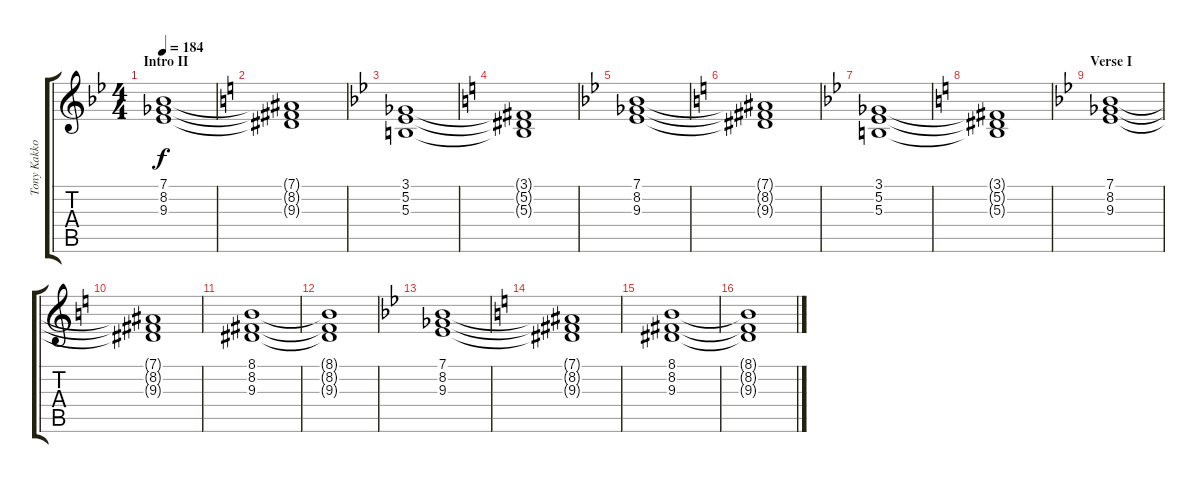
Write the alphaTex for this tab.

\track ("Tony Kakko - Keyboards II" "Tony Kakko") {instrument stringensemble1}
\staff {score tabs}
\tuning (Eb4 Bb3 Gb3 Db3 Ab2 Eb2) {hide}
\ts (4 4)
\section ("" "Intro II")
\tempo 184
\clef g2
\ks gminor
(7.1 8.2 9.3).1{dy f} |
\ks c
(7.1{t} 8.2{t} 9.3{t}).1 |
\ks gminor
(3.1 5.2 5.3).1 |
\ks c
(3.1{t} 5.2{t} 5.3{t}).1 |
\ks gminor
(7.1 8.2 9.3).1 |
\ks c
(7.1{t} 8.2{t} 9.3{t}).1 |
\ks gminor
(3.1 5.2 5.3).1 |
\ks c
(3.1{t} 5.2{t} 5.3{t}).1 |
\section ("" "Verse I")
\ks gminor
(7.1 8.2 9.3).1 |
\ks c
(7.1{t} 8.2{t} 9.3{t}).1 |
(8.1 8.2 9.3).1 |
(8.1{t} 8.2{t} 9.3{t}).1 |
\ks gminor
(7.1 8.2 9.3).1 |
\ks c
(7.1{t} 8.2{t} 9.3{t}).1 |
(8.1 8.2 9.3).1 |
(8.1{t} 8.2{t} 9.3{t}).1
